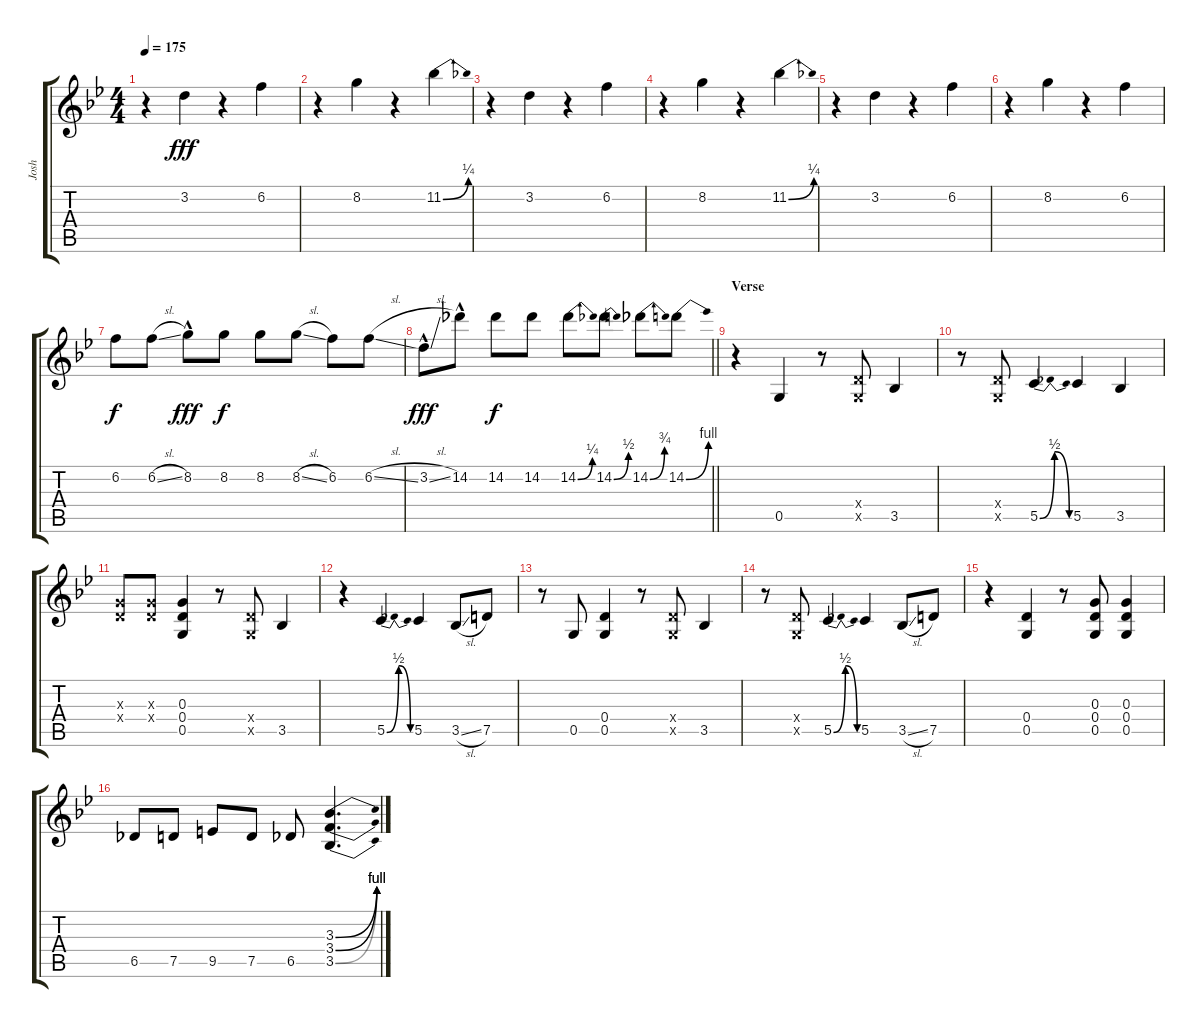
\track ("Josh" "Josh") {instrument overdrivenguitar}
\staff {score tabs}
\tuning (D4 B3 G3 D3 G2 D2) {hide}
\ts (4 4)
\tempo 175
\clef g2
\ks gminor
r.4{dy f} 3.2.4{dy fff} r.4 6.2.4 |
r.4 8.2.4 r.4 11.2{be (bend 0 0 60 1)}.4 |
r.4 3.2.4 r.4 6.2.4 |
r.4 8.2.4 r.4 11.2{be (bend 0 0 60 1)}.4 |
r.4 3.2.4 r.4 6.2.4 |
r.4 8.2.4 r.4 6.2.4 |
6.2.8{dy f} 6.2{sl}.8 8.2{hac}.8{dy fff} 8.2.8{dy f} 8.2.8 8.2{sl}.8 6.2.8 6.2{sl}.8 |
\barLineRight lightlight
3.2{sl hac}.8{dy fff} 14.2{hac}.8 14.2.8{dy f} 14.2.8 14.2{be (bend 0 0 60 1)}.8 14.2{be (bend 0 0 60 2)}.8 14.2{be (bend 0 0 60 3)}.8 14.2{be (bend 0 0 60 4)}.8 |
\section ("" "Verse")
r.4 0.5.4 r.8 (0.4{x} 0.5{x}).8 3.5.4 |
r.8 (0.4{x} 0.5{x}).8 5.5{be (bendrelease 0 0 38 2 38 2 60 0)}.4 5.5.4 3.5.4 |
(0.3{x} 0.4{x}).8 (0.3{x} 0.4{x}).8 (0.3 0.4 0.5).4 r.8 (0.4{x} 0.5{x}).8 3.5.4 |
r.4 5.5{be (bendrelease 0 0 38 2 38 2 60 0)}.4 5.5.4 3.5{sl}.8 7.5.8 |
r.8 0.5.8 (0.4 0.5).4 r.8 (0.4{x} 0.5{x}).8 3.5.4 |
r.8 (0.4{x} 0.5{x}).8 5.5{be (bendrelease 0 0 38 2 38 2 60 0)}.4 5.5.4 3.5{sl}.8 7.5.8 |
r.4 (0.4 0.5).4 r.8 (0.3 0.4 0.5).8 (0.3 0.4 0.5).4 |
6.5.8 7.5.8 9.5.8 7.5.8 6.5.8 (3.3{be (bend 0 0 60 4)} 3.4{be (bend 0 0 60 4)} 3.5{be (bend 0 0 60 4)}).4{d}
